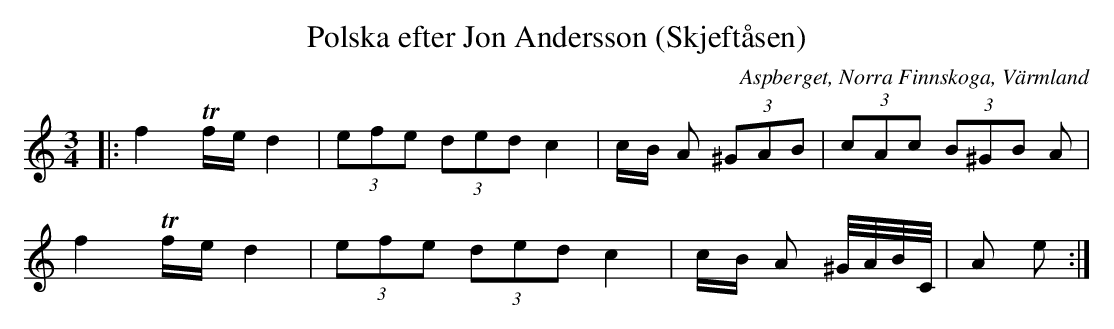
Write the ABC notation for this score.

X:1
T:Polska efter Jon Andersson (Skjeftåsen)
O:Aspberget, Norra Finnskoga, Värmland
M:3/4
L:1/8
K:Am
|: f2 !trill!3f/2e/2 d2 | (3efe (3ded c2 | 3c/2B/2 A (3^GAB | (3cAc (3B^GB A |
f2 !trill!3f/2e/2 d2 | (3efe (3ded c2 | 3c/2B/2 A ^G/4A/4B/4C/4 | A e :|
